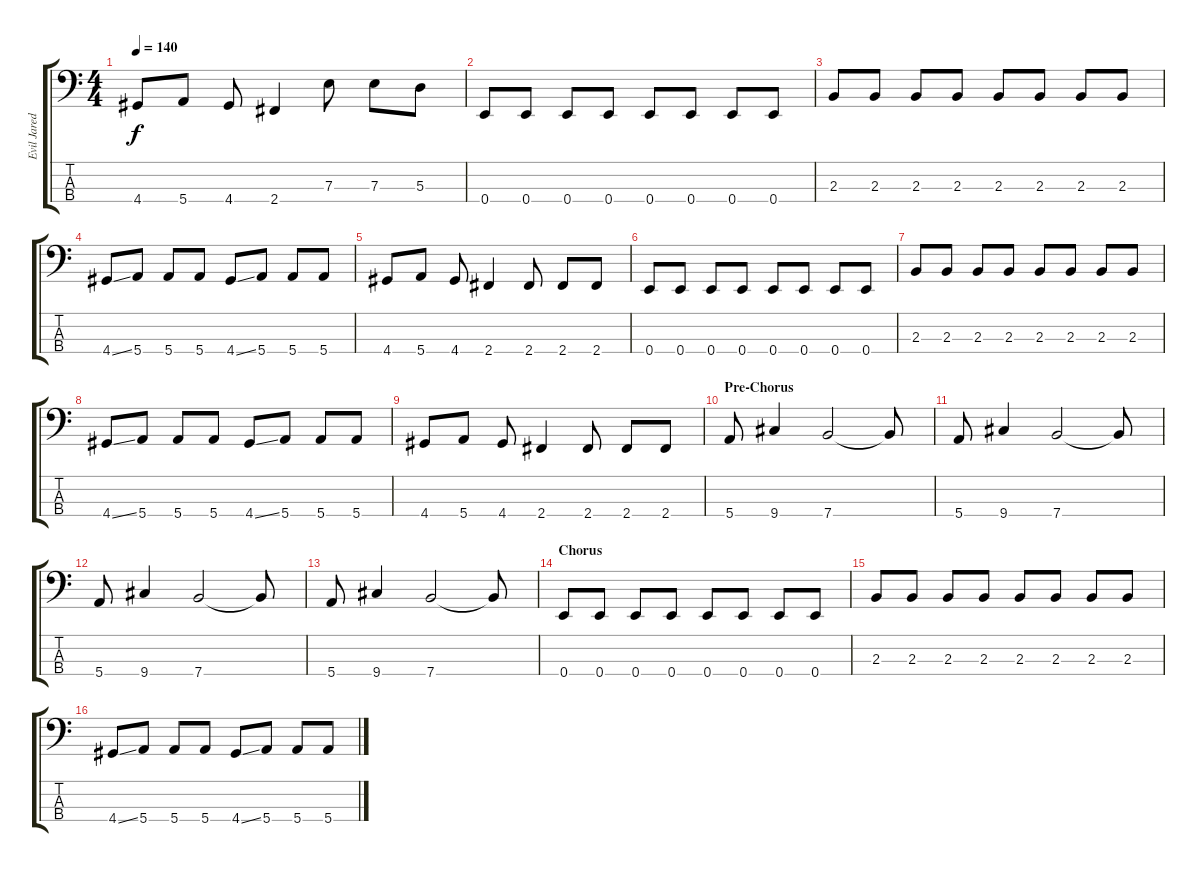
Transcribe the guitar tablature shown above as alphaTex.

\track ("Evil Jared" "Evil Jared") {instrument electricbassfinger}
\staff {score tabs}
\tuning (G2 D2 A1 E1) {hide}
\ts (4 4)
\tempo 140
\clef f4
\ks c
4.4.8{dy f} 5.4.8 4.4.8 2.4.4 7.3.8 7.3.8 5.3.8 |
0.4.8 0.4.8 0.4.8 0.4.8 0.4.8 0.4.8 0.4.8 0.4.8 |
2.3.8 2.3.8 2.3.8 2.3.8 2.3.8 2.3.8 2.3.8 2.3.8 |
4.4{ss}.8 5.4.8 5.4.8 5.4.8 4.4{ss}.8 5.4.8 5.4.8 5.4.8 |
4.4.8 5.4.8 4.4.8 2.4.4 2.4.8 2.4.8 2.4.8 |
0.4.8 0.4.8 0.4.8 0.4.8 0.4.8 0.4.8 0.4.8 0.4.8 |
2.3.8 2.3.8 2.3.8 2.3.8 2.3.8 2.3.8 2.3.8 2.3.8 |
4.4{ss}.8 5.4.8 5.4.8 5.4.8 4.4{ss}.8 5.4.8 5.4.8 5.4.8 |
4.4.8 5.4.8 4.4.8 2.4.4 2.4.8 2.4.8 2.4.8 |
\section ("" "Pre-Chorus")
5.4.8 9.4.4 7.4.2 7.4{t}.8 |
5.4.8 9.4.4 7.4.2 7.4{t}.8 |
5.4.8 9.4.4 7.4.2 7.4{t}.8 |
5.4.8 9.4.4 7.4.2 7.4{t}.8 |
\section ("" "Chorus")
0.4.8 0.4.8 0.4.8 0.4.8 0.4.8 0.4.8 0.4.8 0.4.8 |
2.3.8 2.3.8 2.3.8 2.3.8 2.3.8 2.3.8 2.3.8 2.3.8 |
4.4{ss}.8 5.4.8 5.4.8 5.4.8 4.4{ss}.8 5.4.8 5.4.8 5.4.8
